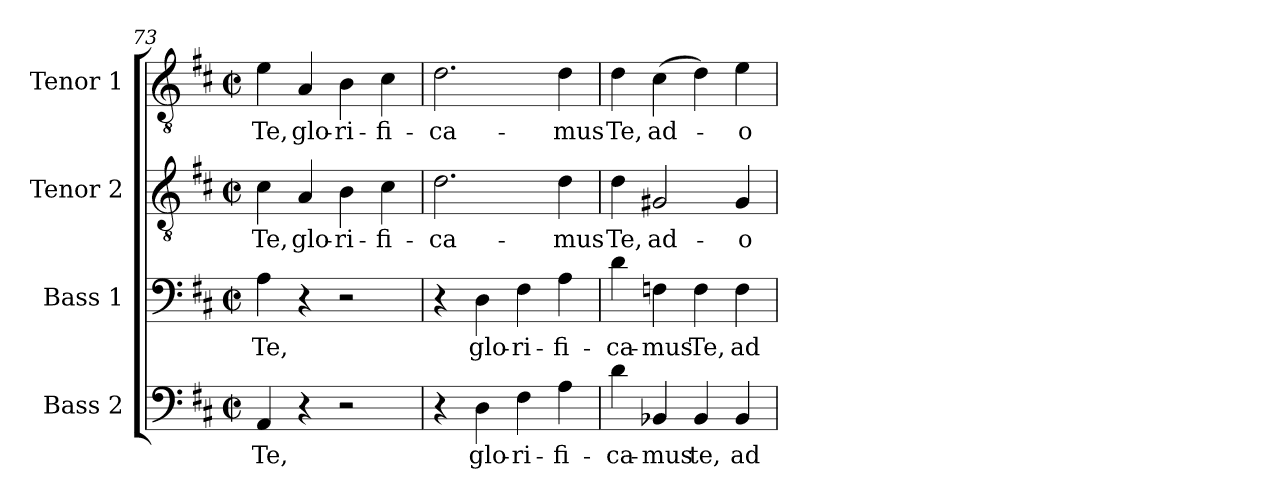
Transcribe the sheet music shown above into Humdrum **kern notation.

**kern	**text	**kern	**text	**kern	**text	**kern	**text
*part4	*part4	*part3	*part3	*part2	*part2	*part1	*part1
*staff4	*staff4	*staff3	*staff3	*staff2	*staff2	*staff1	*staff1
*I"Bass 2	*	*I"Bass 1	*	*I"Tenor 2	*	*I"Tenor 1	*
*I'B. 2	*	*I'B. 1	*	*I'T. 2	*	*I'T. 1	*
!!LO:PB:g=z
*clefF4	*	*clefF4	*	*clefGv2	*	*clefGv2	*
*k[f#c#]	*	*k[f#c#]	*	*k[f#c#]	*	*k[f#c#]	*
*D:	*	*D:	*	*D:	*	*D:	*
*M2/2	*	*M2/2	*	*M2/2	*	*M2/2	*
*met(c|)	*	*met(c|)	*	*met(c|)	*	*met(c|)	*
=73	=73	=73	=73	=73	=73	=73	=73
!	!LO:LY:b	!	!LO:LY:b	!	!LO:LY:b	!	!LO:LY:b
4AA/	Te,	4A\	Te,	4c#\	Te,	4e\	Te,
!	!	!	!	!	!LO:LY:b	!	!LO:LY:b
4r	.	4r	.	4A/	glo-	4A/	glo-
!	!	!	!	!	!LO:LY:b	!	!LO:LY:b
2r	.	2r	.	4B\	-ri-	4B\	-ri-
!	!	!	!	!	!LO:LY:b	!	!LO:LY:b
.	.	.	.	4c#\	-fi-	4c#\	-fi-
=74	=74	=74	=74	=74	=74	=74	=74
!	!	!	!	!	!LO:LY:b	!	!LO:LY:b
4r	.	4r	.	2.d\	-ca-	2.d\	-ca-
!	!LO:LY:b	!	!LO:LY:b	!	!	!	!
4D\	glo-	4D\	glo-	.	.	.	.
!	!LO:LY:b	!	!LO:LY:b	!	!	!	!
4F#\	-ri-	4F#\	-ri-	.	.	.	.
!	!LO:LY:b	!	!LO:LY:b	!	!LO:LY:b	!	!LO:LY:b
4A\	-fi-	4A\	-fi-	4d\	-mus	4d\	-mus
=75	=75	=75	=75	=75	=75	=75	=75
!	!LO:LY:b	!	!LO:LY:b	!	!LO:LY:b	!	!LO:LY:b
4d\	-ca-	4d\	-ca-	4d\	Te,	4d\	Te,
!	!LO:LY:b	!	!LO:LY:b	!	!LO:LY:b	!	!LO:LY:b
4BB-X/	-mus	4Fn\	-mus	2G#X/	ad-	(>4c#\	ad-
!	!LO:LY:b	!	!LO:LY:b	!	!	!	!
4BB-/	te,	4F\	Te,	.	.	4d\)	.
!	!LO:LY:b	!	!LO:LY:b	!	!LO:LY:b	!	!LO:LY:b
4BB-/	ad-	4F\	ad-	4G#/	-o-	4e\	-o-
=	=	=	=	=	=	=	=
*-	*-	*-	*-	*-	*-	*-	*-
